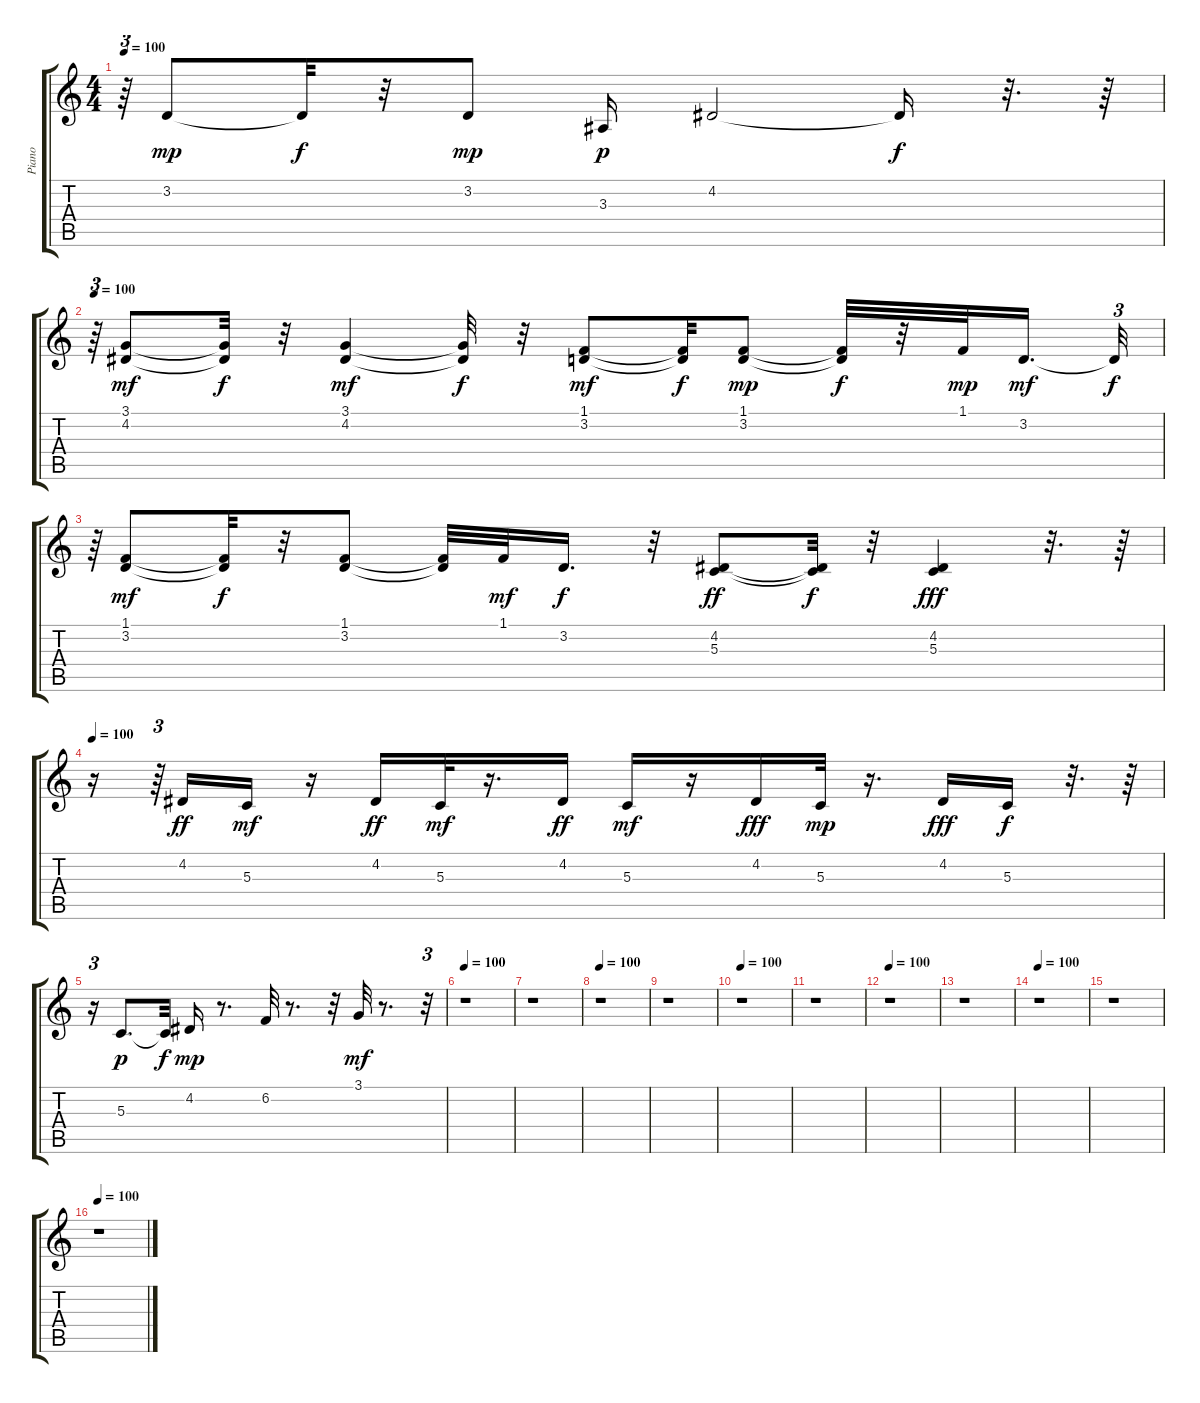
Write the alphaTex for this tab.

\track ("Piano" "Piano") {instrument electricpiano1}
\staff {score tabs}
\tuning (E4 B3 G3 D3 A2 E2) {hide}
\ts (4 4)
\tempo 100
\clef g2
\ks c
r.64{tu (3 2) dy f} 3.2.8{dy mp} 3.2{t}.32{dy f} r.32 3.2.8{dy mp} 3.3.16{dy p} 4.2.2 4.2{t}.16{dy f} r.32{d} r.64 |
\tempo 100
r.64{tu (3 2)} (3.1 4.2).8{dy mf} (3.1{t} 4.2{t}).32{dy f} r.32 (3.1 4.2).4{dy mf} (3.1{t} 4.2{t}).32{dy f} r.32 (1.1 3.2).8{dy mf} (1.1{t} 3.2{t}).32{dy f} (1.1 3.2).8{dy mp} (1.1{t} 3.2{t}).32{dy f} r.32 1.1.32{dy mp} 3.2.16{d dy mf beam splitsecondary} 3.2{t}.32{tu (3 2) dy f} |
r.64{tu (3 2)} (1.1 3.2).8{dy mf} (1.1{t} 3.2{t}).32{dy f} r.32 (1.1 3.2).8 (1.1{t} 3.2{t}).32 1.1.32{dy mf} 3.2.16{d dy f} r.32 (4.2 5.3).8{dy ff} (4.2{t} 5.3{t}).32{dy f} r.32 (4.2 5.3).4{dy fff} r.32{d} r.64 |
\tempo 100
r.16 r.64{tu (3 2)} 4.2.16{dy ff} 5.3.16{dy mf} r.16 4.2.16{dy ff} 5.3.32{dy mf} r.16{d} 4.2.16{dy ff} 5.3.16{dy mf} r.16 4.2.16{dy fff} 5.3.32{dy mp} r.16{d} 4.2.16{dy fff} 5.3.16{dy f} r.32{d} r.64 |
r.16{tu (3 2)} 5.3.8{d dy p} 5.3{t}.32{dy f} 4.2.16{dy mp} r.8{d} 6.2.32 r.8{d} r.32 3.1.32{dy mf} r.8{d} r.32{tu (3 2)} |
\tempo 100
r.1 |
r.1 |
\tempo 100
r.1 |
r.1 |
\tempo 100
r.1 |
r.1 |
\tempo 100
r.1 |
r.1 |
\tempo 100
r.1 |
r.1 |
\tempo 100
r.1
